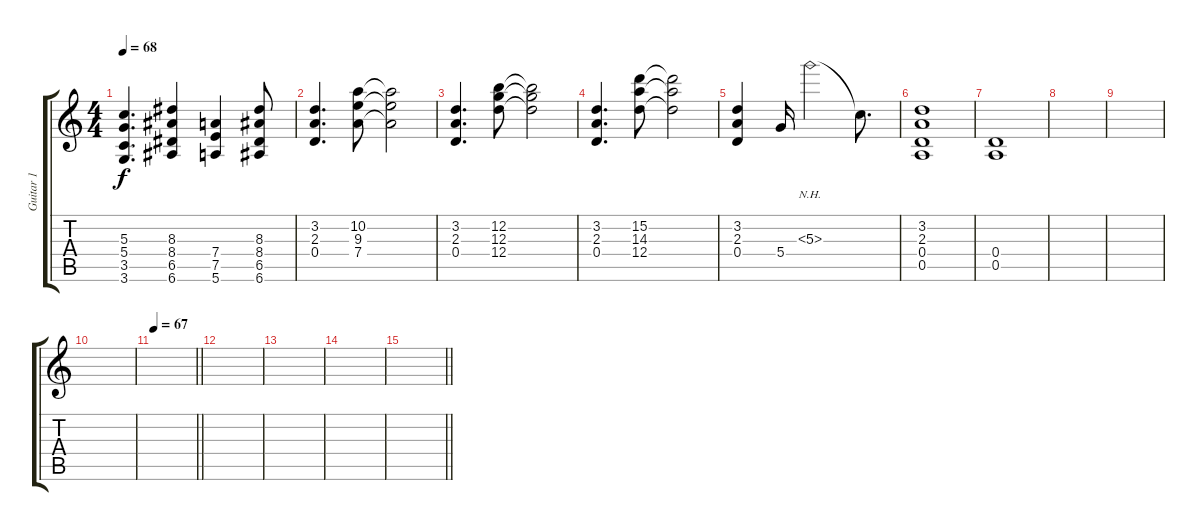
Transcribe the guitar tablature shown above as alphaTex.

\track ("Guitar 1" "Guitar 1") {instrument distortionguitar}
\staff {score tabs}
\tuning (E4 B3 G3 D3 A2 E2) {hide}
\ts (4 4)
\tempo 68
\clef g2
\ks c
(5.3 5.4 3.5 3.6).4{d dy f} (8.3 8.4 6.5 6.6).4 (7.4 7.5 5.6).4 (8.3 8.4 6.5 6.6).8 |
(3.2 2.3 0.4).4{d} (10.2 9.3 7.4).8 (10.2{t} 9.3{t} 7.4{t}).2 |
(3.2 2.3 0.4).4{d} (12.2 12.3 12.4).8 (12.2{t} 12.3{t} 12.4{t}).2 |
(3.2 2.3 0.4).4{d} (15.2 14.3 12.4).8 (15.2{t} 14.3{t} 12.4{t}).2 |
(3.2 2.3 0.4).4 5.4.16 5.3{nh}.2 5.3{t}.8{d} |
(3.2 2.3 0.4 0.5).1 |
(0.4 0.5).1 |
|
|
|
\tempo 67
\barLineRight lightlight
|
|
|
|
\barLineRight lightlight
